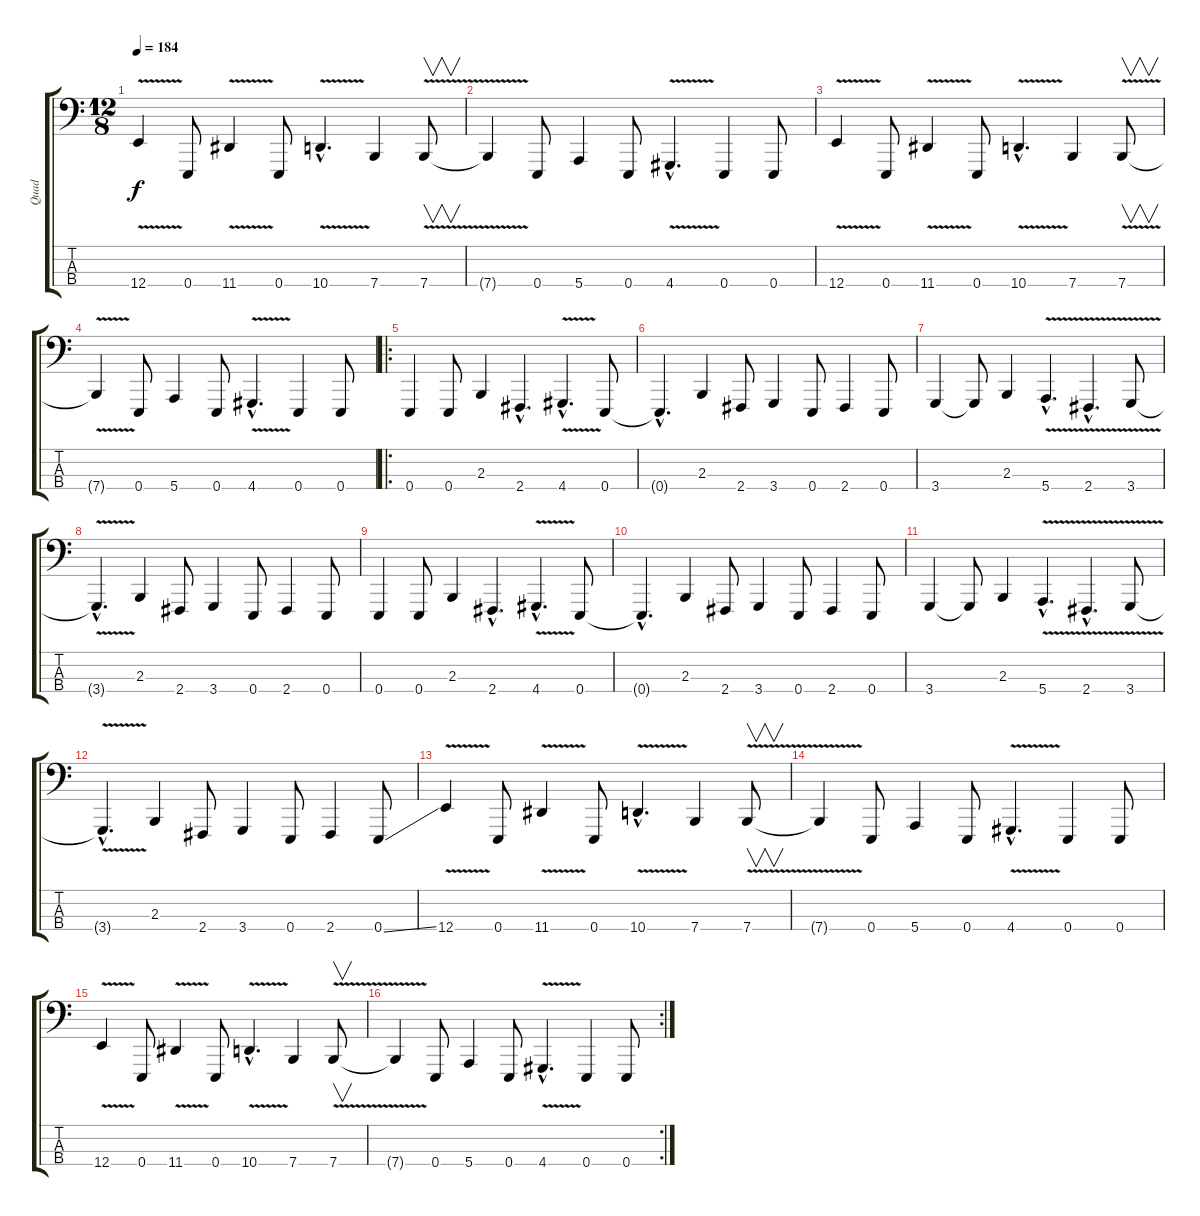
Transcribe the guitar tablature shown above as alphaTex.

\track ("Quad" "Quad") {instrument lead8bassandlead}
\staff {score tabs}
\tuning (G2 D2 A1 E1) {hide}
\ts (12 8)
\tempo 184
\clef f4
\ks c
12.4{v}.4{dy f instrument lead8bassandlead} 0.4.8 11.4{v}.4 0.4.8 10.4{v hac}.4{d} 7.4.4 7.4{v}.8{v} |
7.4{t}.4 0.4.8 5.4.4 0.4.8 4.4{v hac}.4{d} 0.4.4 0.4.8 |
12.4{v}.4 0.4.8 11.4{v}.4 0.4.8 10.4{v hac}.4{d} 7.4.4 7.4{v}.8{v} |
7.4{t}.4 0.4.8 5.4.4 0.4.8 4.4{v hac}.4{d} 0.4.4 0.4.8 |
\ro
0.4.4 0.4.8 2.3.4 2.4{hac}.4{d} 4.4{v hac}.4{d} 0.4.8 |
0.4{hac t}.4{d} 2.3.4 2.4.8 3.4.4 0.4.8 2.4.4 0.4.8 |
3.4.4 3.4{t}.8 2.3.4 5.4{v hac}.4{d} 2.4{v hac}.4{d} 3.4{v}.8 |
3.4{hac t}.4{d} 2.3.4 2.4.8 3.4.4 0.4.8 2.4.4 0.4.8 |
0.4.4 0.4.8 2.3.4 2.4{hac}.4{d} 4.4{v hac}.4{d} 0.4.8 |
0.4{hac t}.4{d} 2.3.4 2.4.8 3.4.4 0.4.8 2.4.4 0.4.8 |
3.4.4 3.4{t}.8 2.3.4 5.4{v hac}.4{d} 2.4{v hac}.4{d} 3.4{v}.8 |
3.4{hac t}.4{d} 2.3.4 2.4.8 3.4.4 0.4.8 2.4.4 0.4{ss}.8 |
12.4{v}.4 0.4.8 11.4{v}.4 0.4.8 10.4{v hac}.4{d} 7.4.4 7.4{v}.8{v} |
7.4{t}.4 0.4.8 5.4.4 0.4.8 4.4{v hac}.4{d} 0.4.4 0.4.8 |
12.4{v}.4 0.4.8 11.4{v}.4 0.4.8 10.4{v hac}.4{d} 7.4.4 7.4{v}.8{v} |
\rc 2
7.4{t}.4 0.4.8 5.4.4 0.4.8 4.4{v hac}.4{d} 0.4.4 0.4.8
